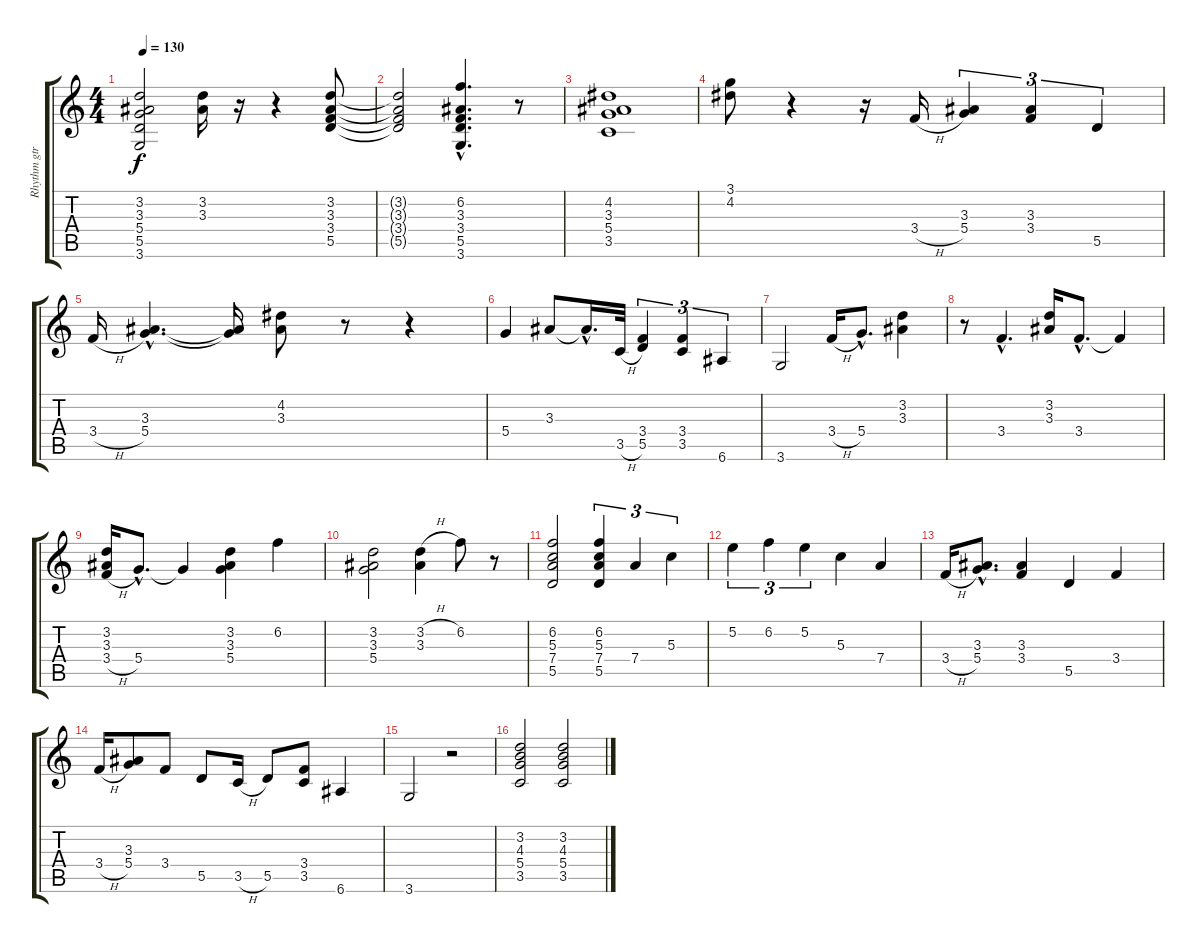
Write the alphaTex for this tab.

\track ("Rhythm gtr." "Rhythm gtr") {instrument electricguitarclean}
\staff {score tabs}
\tuning (E4 B3 G3 D3 A2 E2) {hide}
\ts (4 4)
\tempo 130
\clef g2
\ks c
(3.2 3.3 5.4 5.5 3.6).2{dy f} (3.2 3.3).16 r.16 r.4 (3.2 3.3 3.4 5.5).8 |
(3.2{t} 3.3{t} 3.4{t} 5.5{t}).2 (6.2{hac} 3.3{hac} 3.4{hac} 5.5{hac} 3.6{hac}).4{d} r.8 |
(4.2 3.3 5.4 3.5).1 |
(3.1 4.2).8 r.4 r.16 3.4{h}.16 (3.3 5.4).4{tu (3 2)} (3.3 3.4).4{tu (3 2)} 5.5.4{tu (3 2)} |
3.4{h}.16 (3.3{hac} 5.4{hac}).4{d} (3.3{t} 5.4{t}).16 (4.2 3.3).8 r.8 r.4 |
5.4.4 3.3.8 3.3{hac t}.16{d} 3.5{h}.32 (3.4 5.5).4{tu (3 2)} (3.4 3.5).4{tu (3 2)} 6.6.4{tu (3 2)} |
3.6.2 3.4{h}.16 5.4{hac}.8{d} (3.2 3.3).4 |
r.8 3.4{hac}.4{d} (3.2 3.3).16 3.4{hac}.8{d} 3.4{t}.4 |
(3.2 3.3 3.4{h}).16 5.4{hac}.8{d} 5.4{t}.4 (3.2 3.3 5.4).4 6.2.4 |
(3.2 3.3 5.4).2 (3.2{h} 3.3).4 6.2.8 r.8 |
(6.2 5.3 7.4 5.5).2 (6.2 5.3 7.4 5.5).4{tu (3 2)} 7.4.4{tu (3 2)} 5.3.4{tu (3 2)} |
5.2.4{tu (3 2)} 6.2.4{tu (3 2)} 5.2.4{tu (3 2)} 5.3.4 7.4.4 |
3.4{h}.16 (3.3{hac} 5.4{hac}).8{d} (3.3 3.4).4 5.5.4 3.4.4 |
3.4{h}.16 (3.3 5.4).8 3.4.8 5.5.8 3.5{h}.16 5.5.8 (3.4 3.5).8 6.6.4 |
3.6.2 r.2 |
(3.2 4.3 5.4 3.5).2 (3.2 4.3 5.4 3.5).2
